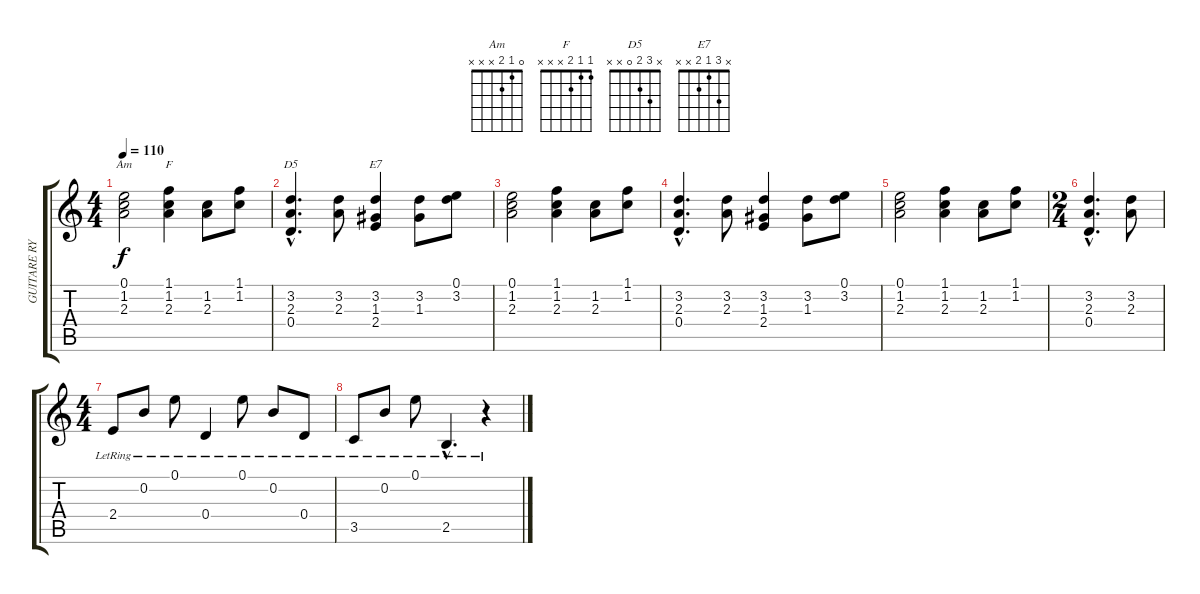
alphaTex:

\track ("GUITARE RYTHMIQUE" "GUITARE RY") {instrument acousticguitarsteel}
\staff {score tabs}
\tuning (E4 B3 G3 D3 A2 E2) {hide}
\chord ("Am" 0 1 2 x x x)
\chord ("F" 1 1 2 x x x)
\chord ("D5" x 3 2 0 x x)
\chord ("E7" x 3 1 2 x x)
\ts (4 4)
\tempo 110
\clef g2
\ks c
(0.1 1.2 2.3).2{ch "Am" dy f volume 8} (1.1 1.2 2.3).4{ch "F"} (1.2 2.3).8 (1.1 1.2).8 |
(3.2{hac} 2.3{hac} 0.4{hac}).4{d ch "D5" volume 7} (3.2 2.3).8 (3.2 1.3 2.4).4{ch "E7"} (3.2 1.3).8 (0.1 3.2).8 |
(0.1 1.2 2.3).2{volume 6} (1.1 1.2 2.3).4 (1.2 2.3).8 (1.1 1.2).8 |
(3.2{hac} 2.3{hac} 0.4{hac}).4{d volume 5} (3.2 2.3).8 (3.2 1.3 2.4).4 (3.2 1.3).8 (0.1 3.2).8 |
(0.1 1.2 2.3).2{volume 4} (1.1 1.2 2.3).4 (1.2 2.3).8 (1.1 1.2).8 |
\ts (2 4)
(3.2{hac} 2.3{hac} 0.4{hac}).4{d volume 3} (3.2 2.3).8 |
\ts (4 4)
2.4{lr}.8{volume 2} 0.2{lr}.8 0.1{lr}.8 0.4{lr}.4 0.1{lr}.8 0.2{lr}.8 0.4{lr}.8 |
3.5{lr}.8{volume 1} 0.2{lr}.8 0.1{lr}.8 2.5{hac lr}.4{d} r.4
